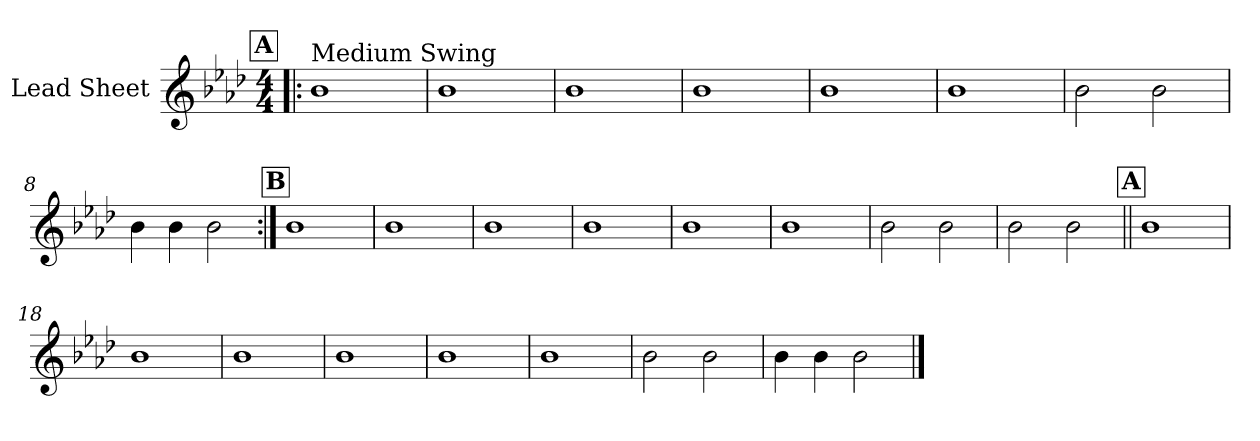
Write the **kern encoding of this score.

**kern
*part1
*staff1
*I"Lead Sheet
*clefG2
*k[b-e-a-d-]
*A-:
*M4/4
!!LO:REH:place=s1:a:fs=14:t=A
=1!|:
!LO:TX:a:t=Medium Swing
1b-
=2
1b-
=3
1b-
=4
1b-
!!LO:LB:g=z
=5
1b-
=6
1b-
=7
2b-\
2b-\
=8
4b-\
4b-\
2b-\
!!LO:LB:g=z
!!LO:REH:place=s1:a:fs=14:t=B
=9:|!
1b-
=10
1b-
=11
1b-
=12
1b-
!!LO:LB:g=z
=13
1b-
=14
1b-
=15
2b-\
2b-\
=16
2b-\
2b-\
!!LO:LB:g=z
!!LO:REH:place=s1:a:fs=14:t=A
=17||
1b-
=18
1b-
=19
1b-
=20
1b-
!!LO:LB:g=z
=21
1b-
=22
1b-
=23
2b-\
2b-\
=24
4b-\
4b-\
2b-\
==
*-
